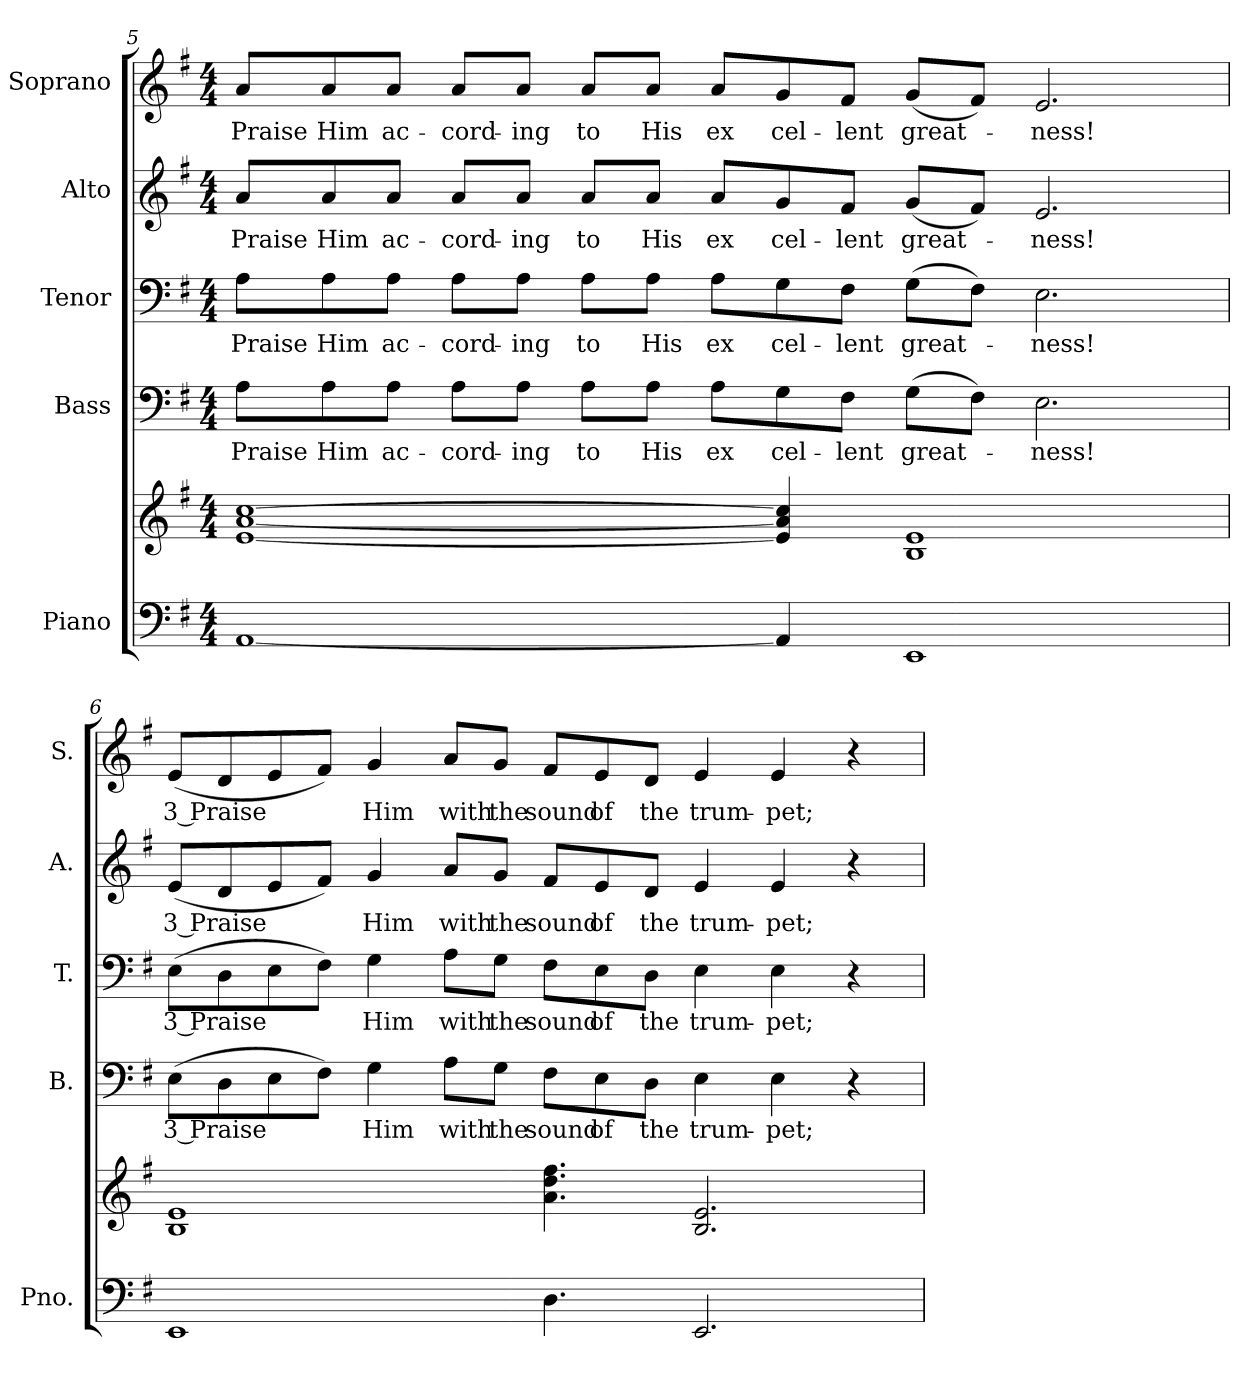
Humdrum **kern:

**kern	**kern	**kern	**text	**kern	**text	**kern	**text	**kern	**text
*part5	*part5	*part4	*part4	*part3	*part3	*part2	*part2	*part1	*part1
*staff6	*staff5	*staff4	*staff4	*staff3	*staff3	*staff2	*staff2	*staff1	*staff1
*I"Piano	*	*I"Bass	*	*I"Tenor	*	*I"Alto	*	*I"Soprano	*
*I'Pno.	*	*I'B.	*	*I'T.	*	*I'A.	*	*I'S.	*
!!LO:PB:g=z
*clefF4	*clefG2	*clefF4	*	*clefF4	*	*clefG2	*	*clefG2	*
*k[f#]	*k[f#]	*k[f#]	*	*k[f#]	*	*k[f#]	*	*k[f#]	*
*G:	*G:	*G:	*	*G:	*	*G:	*	*G:	*
*M4/4	*M4/4	*M4/4	*	*M4/4	*	*M4/4	*	*M4/4	*
=5	=5	=5	=5	=5	=5	=5	=5	=5	=5
!	!	!	!LO:LY:b:color=#000000	!	!	!	!	!	!
!	!	!	!	!	!LO:LY:b:color=#000000	!	!	!	!
!	!	!	!	!	!	!	!LO:LY:b:color=#000000	!	!
!	!	!	!	!	!	!	!	!	!LO:LY:b:color=#000000
[<1AAi	[<1ei [<1ai [>1cci	8Ai\L	Praise	8Ai\L	Praise	8ai/L	Praise	8ai/L	Praise
!	!	!	!LO:LY:b:color=#000000	!	!	!	!	!	!
!	!	!	!	!	!LO:LY:b:color=#000000	!	!	!	!
!	!	!	!	!	!	!	!LO:LY:b:color=#000000	!	!
!	!	!	!	!	!	!	!	!	!LO:LY:b:color=#000000
.	.	8Ai\	Him	8Ai\	Him	8ai/	Him	8ai/	Him
!	!	!	!LO:LY:b:color=#000000	!	!	!	!	!	!
!	!	!	!	!	!LO:LY:b:color=#000000	!	!	!	!
!	!	!	!	!	!	!	!LO:LY:b:color=#000000	!	!
!	!	!	!	!	!	!	!	!	!LO:LY:b:color=#000000
.	.	8Ai\J	ac-	8Ai\J	ac-	8ai/J	ac-	8ai/J	ac-
!	!	!	!LO:LY:b:color=#000000	!	!	!	!	!	!
!	!	!	!	!	!LO:LY:b:color=#000000	!	!	!	!
!	!	!	!	!	!	!	!LO:LY:b:color=#000000	!	!
!	!	!	!	!	!	!	!	!	!LO:LY:b:color=#000000
.	.	8Ai\L	-cord-	8Ai\L	-cord-	8ai/L	-cord-	8ai/L	-cord-
!	!	!	!LO:LY:b:color=#000000	!	!	!	!	!	!
!	!	!	!	!	!LO:LY:b:color=#000000	!	!	!	!
!	!	!	!	!	!	!	!LO:LY:b:color=#000000	!	!
!	!	!	!	!	!	!	!	!	!LO:LY:b:color=#000000
.	.	8Ai\J	-ing	8Ai\J	-ing	8ai/J	-ing	8ai/J	-ing
!	!	!	!LO:LY:b:color=#000000	!	!	!	!	!	!
!	!	!	!	!	!LO:LY:b:color=#000000	!	!	!	!
!	!	!	!	!	!	!	!LO:LY:b:color=#000000	!	!
!	!	!	!	!	!	!	!	!	!LO:LY:b:color=#000000
.	.	8Ai\L	to	8Ai\L	to	8ai/L	to	8ai/L	to
!	!	!	!LO:LY:b:color=#000000	!	!	!	!	!	!
!	!	!	!	!	!LO:LY:b:color=#000000	!	!	!	!
!	!	!	!	!	!	!	!LO:LY:b:color=#000000	!	!
!	!	!	!	!	!	!	!	!	!LO:LY:b:color=#000000
.	.	8Ai\J	His	8Ai\J	His	8ai/J	His	8ai/J	His
!	!	!	!LO:LY:b:color=#000000	!	!	!	!	!	!
!	!	!	!	!	!LO:LY:b:color=#000000	!	!	!	!
!	!	!	!	!	!	!	!LO:LY:b:color=#000000	!	!
!	!	!	!	!	!	!	!	!	!LO:LY:b:color=#000000
.	.	8Ai\L	ex	8Ai\L	ex	8ai/L	ex	8ai/L	ex
!	!	!	!LO:LY:b:color=#000000	!	!	!	!	!	!
!	!	!	!	!	!LO:LY:b:color=#000000	!	!	!	!
!	!	!	!	!	!	!	!LO:LY:b:color=#000000	!	!
!	!	!	!	!	!	!	!	!	!LO:LY:b:color=#000000
4AAi/]	4ei/] 4ai] 4cci]	8Gi\	cel-	8Gi\	cel-	8gi/	cel-	8gi/	cel-
!	!	!	!LO:LY:b:color=#000000	!	!	!	!	!	!
!	!	!	!	!	!LO:LY:b:color=#000000	!	!	!	!
!	!	!	!	!	!	!	!LO:LY:b:color=#000000	!	!
!	!	!	!	!	!	!	!	!	!LO:LY:b:color=#000000
.	.	8F#i\J	-lent	8F#i\J	-lent	8f#i/J	-lent	8f#i/J	-lent
!	!	!	!LO:LY:b:color=#000000	!	!	!	!	!	!
!	!	!	!	!	!LO:LY:b:color=#000000	!	!	!	!
!	!	!	!	!	!	!	!LO:LY:b:color=#000000	!	!
!	!	!	!	!	!	!	!	!	!LO:LY:b:color=#000000
1EEi	1Bi 1ei	(8Gi\L	great-	(8Gi\L	great-	(8gi/L	great-	(8gi/L	great-
.	.	8F#i\J)	.	8F#i\J)	.	8f#i/J)	.	8f#i/J)	.
!	!	!	!LO:LY:b:color=#000000	!	!	!	!	!	!
!	!	!	!	!	!LO:LY:b:color=#000000	!	!	!	!
!	!	!	!	!	!	!	!LO:LY:b:color=#000000	!	!
!	!	!	!	!	!	!	!	!	!LO:LY:b:color=#000000
.	.	2.Ei\	-ness!	2.Ei\	-ness!	2.ei/	-ness!	2.ei/	-ness!
!!LO:PB:g=z
=6	=6	=6	=6	=6	=6	=6	=6	=6	=6
!	!	!	!LO:LY:b:color=#000000	!	!	!	!	!	!
!	!	!	!	!	!LO:LY:b:color=#000000	!	!	!	!
!	!	!	!	!	!	!	!LO:LY:b:color=#000000	!	!
!	!	!	!	!	!	!	!	!	!LO:LY:b:color=#000000
1EEi	1Bi 1ei	(8Ei\L	3 Praise	(8Ei\L	3 Praise	(8ei/L	3 Praise	(8ei/L	3 Praise
.	.	8Di\	.	8Di\	.	8di/	.	8di/	.
.	.	8Ei\	.	8Ei\	.	8ei/	.	8ei/	.
.	.	8F#i\J)	.	8F#i\J)	.	8f#i/J)	.	8f#i/J)	.
!	!	!	!LO:LY:b:color=#000000	!	!	!	!	!	!
!	!	!	!	!	!LO:LY:b:color=#000000	!	!	!	!
!	!	!	!	!	!	!	!LO:LY:b:color=#000000	!	!
!	!	!	!	!	!	!	!	!	!LO:LY:b:color=#000000
.	.	4Gi\	Him	4Gi\	Him	4gi/	Him	4gi/	Him
!	!	!	!LO:LY:b:color=#000000	!	!	!	!	!	!
!	!	!	!	!	!LO:LY:b:color=#000000	!	!	!	!
!	!	!	!	!	!	!	!LO:LY:b:color=#000000	!	!
!	!	!	!	!	!	!	!	!	!LO:LY:b:color=#000000
.	.	8Ai\L	with	8Ai\L	with	8ai/L	with	8ai/L	with
!	!	!	!LO:LY:b:color=#000000	!	!	!	!	!	!
!	!	!	!	!	!LO:LY:b:color=#000000	!	!	!	!
!	!	!	!	!	!	!	!LO:LY:b:color=#000000	!	!
!	!	!	!	!	!	!	!	!	!LO:LY:b:color=#000000
.	.	8Gi\J	the	8Gi\J	the	8gi/J	the	8gi/J	the
!	!	!	!LO:LY:b:color=#000000	!	!	!	!	!	!
!	!	!	!	!	!LO:LY:b:color=#000000	!	!	!	!
!	!	!	!	!	!	!	!LO:LY:b:color=#000000	!	!
!	!	!	!	!	!	!	!	!	!LO:LY:b:color=#000000
4.Di\	4.ai\ 4.ddi 4.ff#i	8F#i\L	sound	8F#i\L	sound	8f#i/L	sound	8f#i/L	sound
!	!	!	!LO:LY:b:color=#000000	!	!	!	!	!	!
!	!	!	!	!	!LO:LY:b:color=#000000	!	!	!	!
!	!	!	!	!	!	!	!LO:LY:b:color=#000000	!	!
!	!	!	!	!	!	!	!	!	!LO:LY:b:color=#000000
.	.	8Ei\	of	8Ei\	of	8ei/	of	8ei/	of
!	!	!	!LO:LY:b:color=#000000	!	!	!	!	!	!
!	!	!	!	!	!LO:LY:b:color=#000000	!	!	!	!
!	!	!	!	!	!	!	!LO:LY:b:color=#000000	!	!
!	!	!	!	!	!	!	!	!	!LO:LY:b:color=#000000
.	.	8Di\J	the	8Di\J	the	8di/J	the	8di/J	the
!	!	!	!LO:LY:b:color=#000000	!	!	!	!	!	!
!	!	!	!	!	!LO:LY:b:color=#000000	!	!	!	!
!	!	!	!	!	!	!	!LO:LY:b:color=#000000	!	!
!	!	!	!	!	!	!	!	!	!LO:LY:b:color=#000000
2.EEi/	2.Bi/ 2.ei	4Ei\	trum-	4Ei\	trum-	4ei/	trum-	4ei/	trum-
!	!	!	!LO:LY:b:color=#000000	!	!	!	!	!	!
!	!	!	!	!	!LO:LY:b:color=#000000	!	!	!	!
!	!	!	!	!	!	!	!LO:LY:b:color=#000000	!	!
!	!	!	!	!	!	!	!	!	!LO:LY:b:color=#000000
.	.	4Ei\	-pet;	4Ei\	-pet;	4ei/	-pet;	4ei/	-pet;
.	.	4r	.	4r	.	4r	.	4r	.
=	=	=	=	=	=	=	=	=	=
*-	*-	*-	*-	*-	*-	*-	*-	*-	*-
